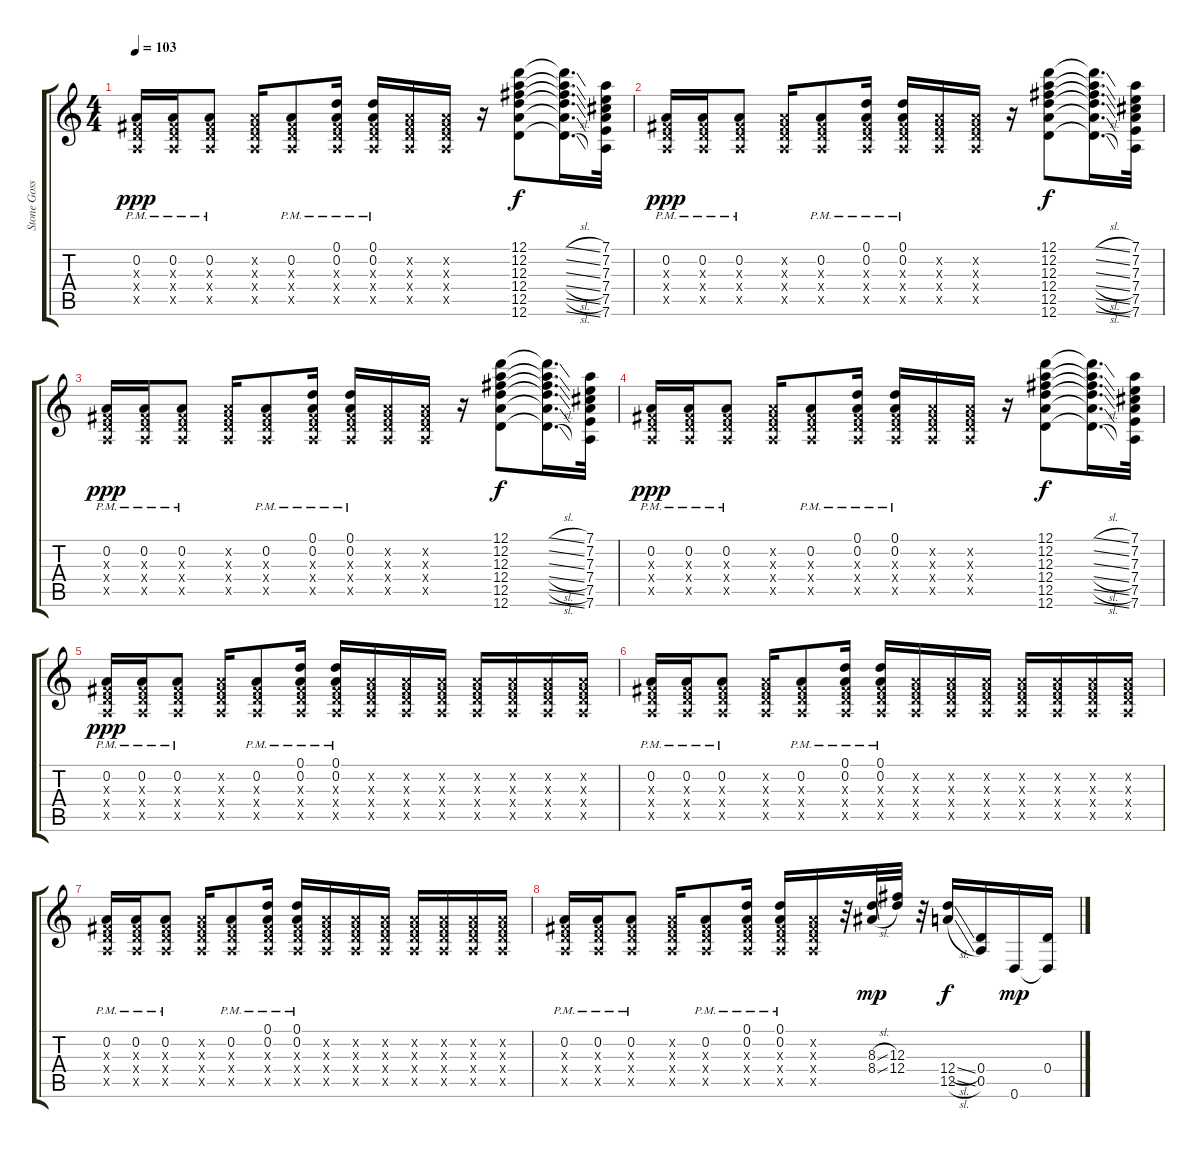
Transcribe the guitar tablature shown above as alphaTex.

\track ("Stone Gossard" "Stone Goss") {instrument distortionguitar}
\staff {score tabs}
\tuning (D4 A3 Gb3 D3 A2 D2) {hide}
\ts (4 4)
\tempo 103
\clef g2
\ks c
(0.2{pm} 0.3{x} 0.4{x} 0.5{x}).16{dy ppp} (0.2{pm} 0.3{x} 0.4{x} 0.5{x}).16 (0.2{pm} 0.3{x} 0.4{x} 0.5{x}).8 (0.2{x} 0.3{x} 0.4{x} 0.5{x}).16 (0.2{pm} 0.3{x} 0.4{x} 0.5{x}).8 (0.1 0.2{pm} 0.3{x} 0.4{x} 0.5{x}).16 (0.1 0.2{pm} 0.3{x} 0.4{x} 0.5{x}).16 (0.2{x} 0.3{x} 0.4{x} 0.5{x}).16 (0.2{x} 0.3{x} 0.4{x} 0.5{x}).16 r.16 (12.1 12.2 12.3 12.4 12.5 12.6).8{dy f} (12.1{sl t} 12.2{sl t} 12.3{sl t} 12.4{sl t} 12.5{sl t} 12.6{sl t}).16{d} (7.1 7.2 7.3 7.4 7.5 7.6).32 |
(0.2{pm} 0.3{x} 0.4{x} 0.5{x}).16{dy ppp} (0.2{pm} 0.3{x} 0.4{x} 0.5{x}).16 (0.2{pm} 0.3{x} 0.4{x} 0.5{x}).8 (0.2{x} 0.3{x} 0.4{x} 0.5{x}).16 (0.2{pm} 0.3{x} 0.4{x} 0.5{x}).8 (0.1 0.2{pm} 0.3{x} 0.4{x} 0.5{x}).16 (0.1 0.2{pm} 0.3{x} 0.4{x} 0.5{x}).16 (0.2{x} 0.3{x} 0.4{x} 0.5{x}).16 (0.2{x} 0.3{x} 0.4{x} 0.5{x}).16 r.16 (12.1 12.2 12.3 12.4 12.5 12.6).8{dy f} (12.1{sl t} 12.2{sl t} 12.3{sl t} 12.4{sl t} 12.5{sl t} 12.6{sl t}).16{d} (7.1 7.2 7.3 7.4 7.5 7.6).32 |
(0.2{pm} 0.3{x} 0.4{x} 0.5{x}).16{dy ppp} (0.2{pm} 0.3{x} 0.4{x} 0.5{x}).16 (0.2{pm} 0.3{x} 0.4{x} 0.5{x}).8 (0.2{x} 0.3{x} 0.4{x} 0.5{x}).16 (0.2{pm} 0.3{x} 0.4{x} 0.5{x}).8 (0.1 0.2{pm} 0.3{x} 0.4{x} 0.5{x}).16 (0.1 0.2{pm} 0.3{x} 0.4{x} 0.5{x}).16 (0.2{x} 0.3{x} 0.4{x} 0.5{x}).16 (0.2{x} 0.3{x} 0.4{x} 0.5{x}).16 r.16 (12.1 12.2 12.3 12.4 12.5 12.6).8{dy f} (12.1{sl t} 12.2{sl t} 12.3{sl t} 12.4{sl t} 12.5{sl t} 12.6{sl t}).16{d} (7.1 7.2 7.3 7.4 7.5 7.6).32 |
(0.2{pm} 0.3{x} 0.4{x} 0.5{x}).16{dy ppp} (0.2{pm} 0.3{x} 0.4{x} 0.5{x}).16 (0.2{pm} 0.3{x} 0.4{x} 0.5{x}).8 (0.2{x} 0.3{x} 0.4{x} 0.5{x}).16 (0.2{pm} 0.3{x} 0.4{x} 0.5{x}).8 (0.1 0.2{pm} 0.3{x} 0.4{x} 0.5{x}).16 (0.1 0.2{pm} 0.3{x} 0.4{x} 0.5{x}).16 (0.2{x} 0.3{x} 0.4{x} 0.5{x}).16 (0.2{x} 0.3{x} 0.4{x} 0.5{x}).16 r.16 (12.1 12.2 12.3 12.4 12.5 12.6).8{dy f} (12.1{sl t} 12.2{sl t} 12.3{sl t} 12.4{sl t} 12.5{sl t} 12.6{sl t}).16{d} (7.1 7.2 7.3 7.4 7.5 7.6).32 |
(0.2{pm} 0.3{x} 0.4{x} 0.5{x}).16{dy ppp} (0.2{pm} 0.3{x} 0.4{x} 0.5{x}).16 (0.2{pm} 0.3{x} 0.4{x} 0.5{x}).8 (0.2{x} 0.3{x} 0.4{x} 0.5{x}).16 (0.2{pm} 0.3{x} 0.4{x} 0.5{x}).8 (0.1 0.2{pm} 0.3{x} 0.4{x} 0.5{x}).16 (0.1 0.2{pm} 0.3{x} 0.4{x} 0.5{x}).16 (0.2{x} 0.3{x} 0.4{x} 0.5{x}).16 (0.2{x} 0.3{x} 0.4{x} 0.5{x}).16 (0.2{x} 0.3{x} 0.4{x} 0.5{x}).16 (0.2{x} 0.3{x} 0.4{x} 0.5{x}).16 (0.2{x} 0.3{x} 0.4{x} 0.5{x}).16 (0.2{x} 0.3{x} 0.4{x} 0.5{x}).16 (0.2{x} 0.3{x} 0.4{x} 0.5{x}).16 |
(0.2{pm} 0.3{x} 0.4{x} 0.5{x}).16 (0.2{pm} 0.3{x} 0.4{x} 0.5{x}).16 (0.2{pm} 0.3{x} 0.4{x} 0.5{x}).8 (0.2{x} 0.3{x} 0.4{x} 0.5{x}).16 (0.2{pm} 0.3{x} 0.4{x} 0.5{x}).8 (0.1 0.2{pm} 0.3{x} 0.4{x} 0.5{x}).16 (0.1 0.2{pm} 0.3{x} 0.4{x} 0.5{x}).16 (0.2{x} 0.3{x} 0.4{x} 0.5{x}).16 (0.2{x} 0.3{x} 0.4{x} 0.5{x}).16 (0.2{x} 0.3{x} 0.4{x} 0.5{x}).16 (0.2{x} 0.3{x} 0.4{x} 0.5{x}).16 (0.2{x} 0.3{x} 0.4{x} 0.5{x}).16 (0.2{x} 0.3{x} 0.4{x} 0.5{x}).16 (0.2{x} 0.3{x} 0.4{x} 0.5{x}).16 |
(0.2{pm} 0.3{x} 0.4{x} 0.5{x}).16 (0.2{pm} 0.3{x} 0.4{x} 0.5{x}).16 (0.2{pm} 0.3{x} 0.4{x} 0.5{x}).8 (0.2{x} 0.3{x} 0.4{x} 0.5{x}).16 (0.2{pm} 0.3{x} 0.4{x} 0.5{x}).8 (0.1 0.2{pm} 0.3{x} 0.4{x} 0.5{x}).16 (0.1 0.2{pm} 0.3{x} 0.4{x} 0.5{x}).16 (0.2{x} 0.3{x} 0.4{x} 0.5{x}).16 (0.2{x} 0.3{x} 0.4{x} 0.5{x}).16 (0.2{x} 0.3{x} 0.4{x} 0.5{x}).16 (0.2{x} 0.3{x} 0.4{x} 0.5{x}).16 (0.2{x} 0.3{x} 0.4{x} 0.5{x}).16 (0.2{x} 0.3{x} 0.4{x} 0.5{x}).16 (0.2{x} 0.3{x} 0.4{x} 0.5{x}).16 |
(0.2{pm} 0.3{x} 0.4{x} 0.5{x}).16 (0.2{pm} 0.3{x} 0.4{x} 0.5{x}).16 (0.2{pm} 0.3{x} 0.4{x} 0.5{x}).8 (0.2{x} 0.3{x} 0.4{x} 0.5{x}).16 (0.2{pm} 0.3{x} 0.4{x} 0.5{x}).8 (0.1 0.2{pm} 0.3{x} 0.4{x} 0.5{x}).16 (0.1 0.2{pm} 0.3{x} 0.4{x} 0.5{x}).16 (0.2{x} 0.3{x} 0.4{x} 0.5{x}).16 r.32 (8.3{sl} 8.4{sl}).32{dy mp} (12.3 12.4).32 r.32 (12.4{sl} 12.5{sl}).16{dy f} (0.4 0.5).16 0.6.16{dy mp} (0.4 0.6{t}).16
